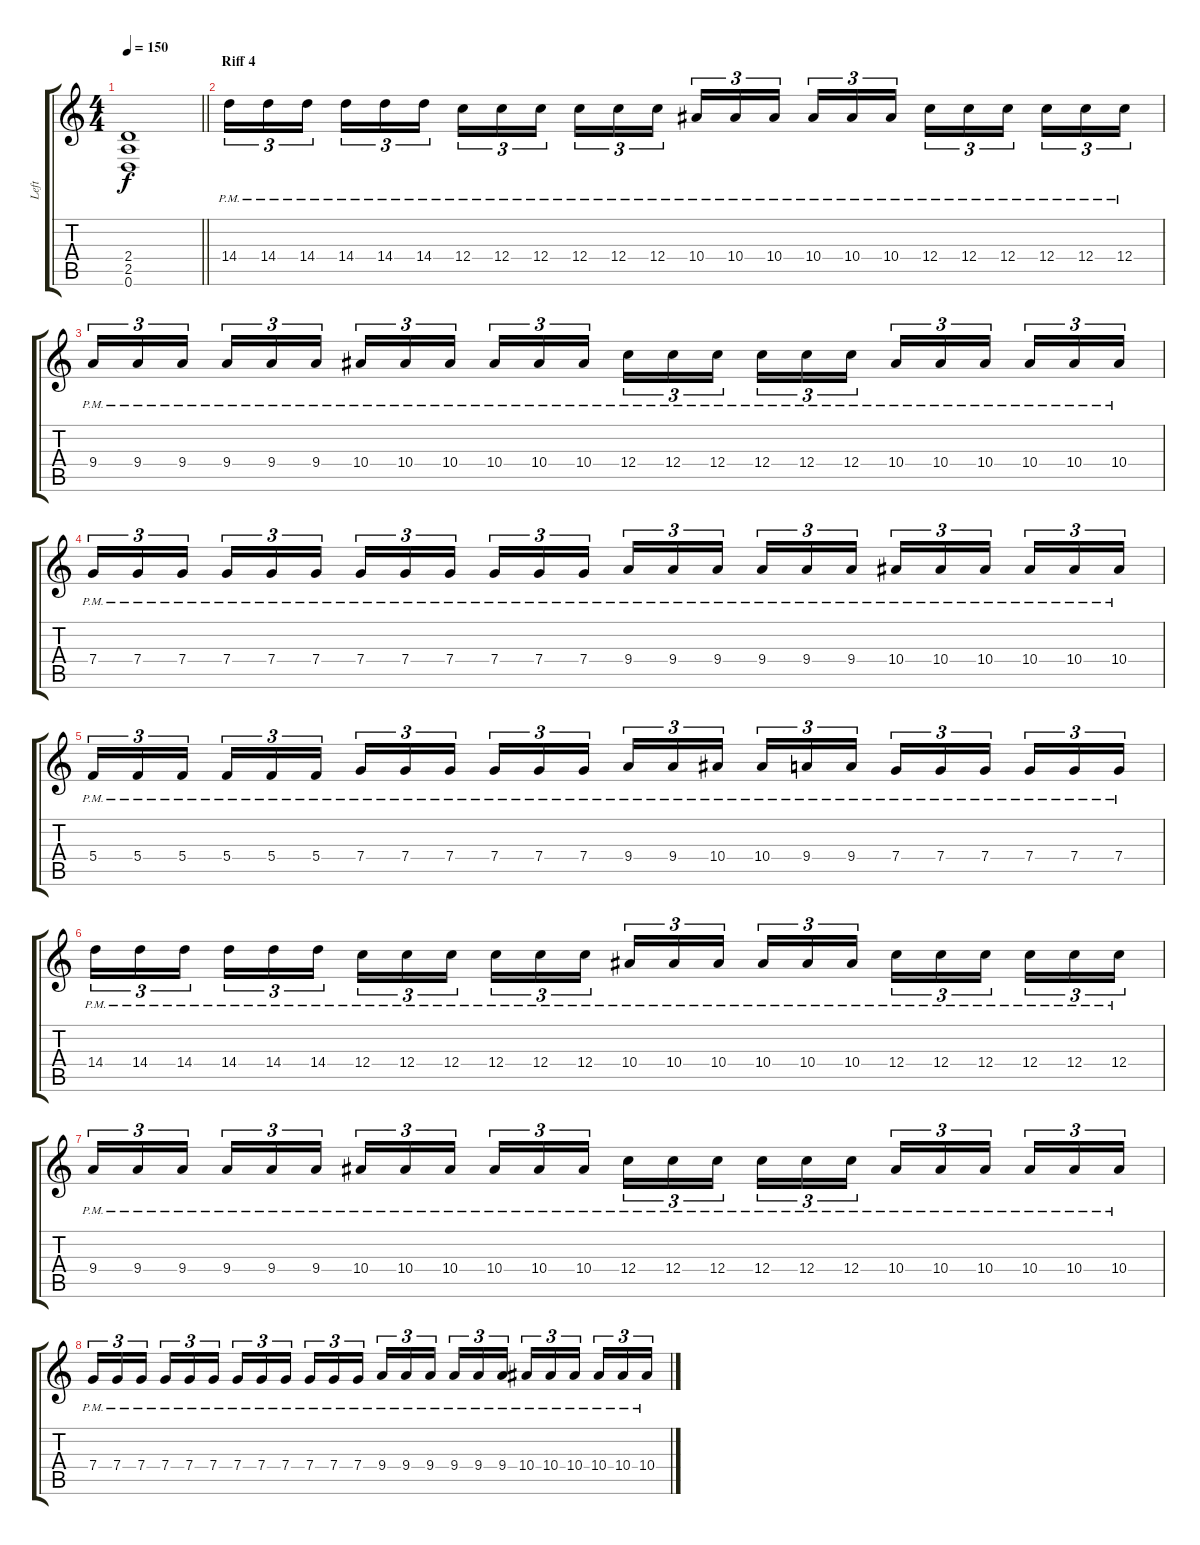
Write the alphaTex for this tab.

\track ("Left" "Left") {instrument distortionguitar}
\staff {score tabs}
\tuning (D4 A3 F3 C3 G2 D2) {hide}
\ts (4 4)
\tempo 150
\clef g2
\barLineRight lightlight
\ks c
(2.4 2.5 0.6).1{dy f} |
\section ("" "Riff 4")
14.4{pm}.16{tu (3 2)} 14.4{pm}.16{tu (3 2)} 14.4{pm}.16{tu (3 2) beam splitsecondary} 14.4{pm}.16{tu (3 2)} 14.4{pm}.16{tu (3 2)} 14.4{pm}.16{tu (3 2)} 12.4{pm}.16{tu (3 2)} 12.4{pm}.16{tu (3 2)} 12.4{pm}.16{tu (3 2) beam splitsecondary} 12.4{pm}.16{tu (3 2)} 12.4{pm}.16{tu (3 2)} 12.4{pm}.16{tu (3 2)} 10.4{pm}.16{tu (3 2)} 10.4{pm}.16{tu (3 2)} 10.4{pm}.16{tu (3 2) beam splitsecondary} 10.4{pm}.16{tu (3 2)} 10.4{pm}.16{tu (3 2)} 10.4{pm}.16{tu (3 2)} 12.4{pm}.16{tu (3 2)} 12.4{pm}.16{tu (3 2)} 12.4{pm}.16{tu (3 2) beam splitsecondary} 12.4{pm}.16{tu (3 2)} 12.4{pm}.16{tu (3 2)} 12.4{pm}.16{tu (3 2)} |
9.4{pm}.16{tu (3 2)} 9.4{pm}.16{tu (3 2)} 9.4{pm}.16{tu (3 2) beam splitsecondary} 9.4{pm}.16{tu (3 2)} 9.4{pm}.16{tu (3 2)} 9.4{pm}.16{tu (3 2)} 10.4{pm}.16{tu (3 2)} 10.4{pm}.16{tu (3 2)} 10.4{pm}.16{tu (3 2) beam splitsecondary} 10.4{pm}.16{tu (3 2)} 10.4{pm}.16{tu (3 2)} 10.4{pm}.16{tu (3 2)} 12.4{pm}.16{tu (3 2)} 12.4{pm}.16{tu (3 2)} 12.4{pm}.16{tu (3 2) beam splitsecondary} 12.4{pm}.16{tu (3 2)} 12.4{pm}.16{tu (3 2)} 12.4{pm}.16{tu (3 2)} 10.4{pm}.16{tu (3 2)} 10.4{pm}.16{tu (3 2)} 10.4{pm}.16{tu (3 2) beam splitsecondary} 10.4{pm}.16{tu (3 2)} 10.4{pm}.16{tu (3 2)} 10.4{pm}.16{tu (3 2)} |
7.4{pm}.16{tu (3 2)} 7.4{pm}.16{tu (3 2)} 7.4{pm}.16{tu (3 2) beam splitsecondary} 7.4{pm}.16{tu (3 2)} 7.4{pm}.16{tu (3 2)} 7.4{pm}.16{tu (3 2)} 7.4{pm}.16{tu (3 2)} 7.4{pm}.16{tu (3 2)} 7.4{pm}.16{tu (3 2) beam splitsecondary} 7.4{pm}.16{tu (3 2)} 7.4{pm}.16{tu (3 2)} 7.4{pm}.16{tu (3 2)} 9.4{pm}.16{tu (3 2)} 9.4{pm}.16{tu (3 2)} 9.4{pm}.16{tu (3 2) beam splitsecondary} 9.4{pm}.16{tu (3 2)} 9.4{pm}.16{tu (3 2)} 9.4{pm}.16{tu (3 2)} 10.4{pm}.16{tu (3 2)} 10.4{pm}.16{tu (3 2)} 10.4{pm}.16{tu (3 2) beam splitsecondary} 10.4{pm}.16{tu (3 2)} 10.4{pm}.16{tu (3 2)} 10.4{pm}.16{tu (3 2)} |
5.4{pm}.16{tu (3 2)} 5.4{pm}.16{tu (3 2)} 5.4{pm}.16{tu (3 2) beam splitsecondary} 5.4{pm}.16{tu (3 2)} 5.4{pm}.16{tu (3 2)} 5.4{pm}.16{tu (3 2)} 7.4{pm}.16{tu (3 2)} 7.4{pm}.16{tu (3 2)} 7.4{pm}.16{tu (3 2) beam splitsecondary} 7.4{pm}.16{tu (3 2)} 7.4{pm}.16{tu (3 2)} 7.4{pm}.16{tu (3 2)} 9.4{pm}.16{tu (3 2)} 9.4{pm}.16{tu (3 2)} 10.4{pm}.16{tu (3 2) beam splitsecondary} 10.4{pm}.16{tu (3 2)} 9.4{pm}.16{tu (3 2)} 9.4{pm}.16{tu (3 2)} 7.4{pm}.16{tu (3 2)} 7.4{pm}.16{tu (3 2)} 7.4{pm}.16{tu (3 2) beam splitsecondary} 7.4{pm}.16{tu (3 2)} 7.4{pm}.16{tu (3 2)} 7.4{pm}.16{tu (3 2)} |
14.4{pm}.16{tu (3 2)} 14.4{pm}.16{tu (3 2)} 14.4{pm}.16{tu (3 2) beam splitsecondary} 14.4{pm}.16{tu (3 2)} 14.4{pm}.16{tu (3 2)} 14.4{pm}.16{tu (3 2)} 12.4{pm}.16{tu (3 2)} 12.4{pm}.16{tu (3 2)} 12.4{pm}.16{tu (3 2) beam splitsecondary} 12.4{pm}.16{tu (3 2)} 12.4{pm}.16{tu (3 2)} 12.4{pm}.16{tu (3 2)} 10.4{pm}.16{tu (3 2)} 10.4{pm}.16{tu (3 2)} 10.4{pm}.16{tu (3 2) beam splitsecondary} 10.4{pm}.16{tu (3 2)} 10.4{pm}.16{tu (3 2)} 10.4{pm}.16{tu (3 2)} 12.4{pm}.16{tu (3 2)} 12.4{pm}.16{tu (3 2)} 12.4{pm}.16{tu (3 2) beam splitsecondary} 12.4{pm}.16{tu (3 2)} 12.4{pm}.16{tu (3 2)} 12.4{pm}.16{tu (3 2)} |
9.4{pm}.16{tu (3 2)} 9.4{pm}.16{tu (3 2)} 9.4{pm}.16{tu (3 2) beam splitsecondary} 9.4{pm}.16{tu (3 2)} 9.4{pm}.16{tu (3 2)} 9.4{pm}.16{tu (3 2)} 10.4{pm}.16{tu (3 2)} 10.4{pm}.16{tu (3 2)} 10.4{pm}.16{tu (3 2) beam splitsecondary} 10.4{pm}.16{tu (3 2)} 10.4{pm}.16{tu (3 2)} 10.4{pm}.16{tu (3 2)} 12.4{pm}.16{tu (3 2)} 12.4{pm}.16{tu (3 2)} 12.4{pm}.16{tu (3 2) beam splitsecondary} 12.4{pm}.16{tu (3 2)} 12.4{pm}.16{tu (3 2)} 12.4{pm}.16{tu (3 2)} 10.4{pm}.16{tu (3 2)} 10.4{pm}.16{tu (3 2)} 10.4{pm}.16{tu (3 2) beam splitsecondary} 10.4{pm}.16{tu (3 2)} 10.4{pm}.16{tu (3 2)} 10.4{pm}.16{tu (3 2)} |
7.4{pm}.16{tu (3 2)} 7.4{pm}.16{tu (3 2)} 7.4{pm}.16{tu (3 2) beam splitsecondary} 7.4{pm}.16{tu (3 2)} 7.4{pm}.16{tu (3 2)} 7.4{pm}.16{tu (3 2)} 7.4{pm}.16{tu (3 2)} 7.4{pm}.16{tu (3 2)} 7.4{pm}.16{tu (3 2) beam splitsecondary} 7.4{pm}.16{tu (3 2)} 7.4{pm}.16{tu (3 2)} 7.4{pm}.16{tu (3 2)} 9.4{pm}.16{tu (3 2)} 9.4{pm}.16{tu (3 2)} 9.4{pm}.16{tu (3 2) beam splitsecondary} 9.4{pm}.16{tu (3 2)} 9.4{pm}.16{tu (3 2)} 9.4{pm}.16{tu (3 2)} 10.4{pm}.16{tu (3 2)} 10.4{pm}.16{tu (3 2)} 10.4{pm}.16{tu (3 2) beam splitsecondary} 10.4{pm}.16{tu (3 2)} 10.4{pm}.16{tu (3 2)} 10.4{pm}.16{tu (3 2)}
